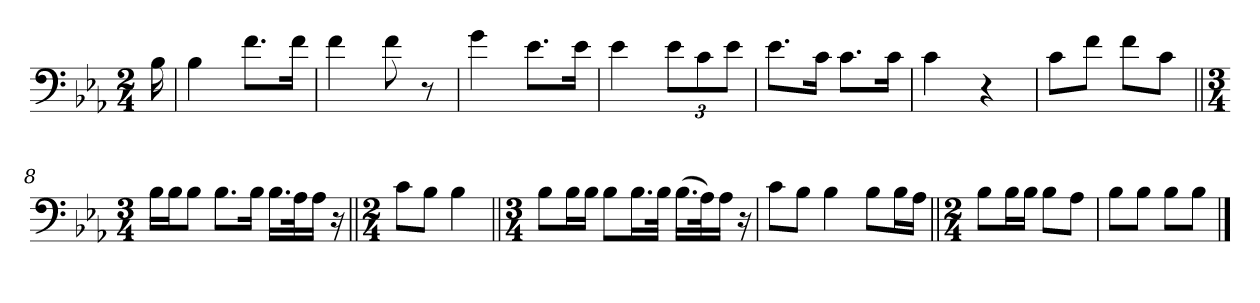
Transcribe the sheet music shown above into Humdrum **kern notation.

**kern
*part1
*staff1
*clefF4
*k[b-e-a-]
*M2/4
=
16B-\
=1
4B-\
8.f\L
16f\Jk
=2
4f\
8f\
8r
=3
4g\
8.e-\L
16e-\Jk
=4
4e-\
12e-\L
12c\
12e-\J
=5
8.e-\L
16c\Jk
8.c\L
16c\Jk
=6
4c\
4r
=7
8c\L
8f\J
8f\L
8c\J
=8||
*M3/4
16B-\LL
16B-\J
8B-\J
8.B-\L
16B-\Jk
16.B-\LL
32A-\K
16A-\JJ
16r
=9||
*M2/4
8c\L
8B-\J
4B-\
=10||
*M3/4
8B-\L
16B-\L
16B-\JJ
8B-\L
16.B-\L
32B-\JJk
(16.B-\LL
32A-\K)
16A-\JJ
16r
=11
8c\L
8B-\J
4B-\
8B-\L
16B-\L
16A-\JJ
=12||
*M2/4
8B-\L
16B-\L
16B-\JJ
8B-\L
8A-\J
=13
8B-\L
8B-\J
8B-\L
8B-\J
==
*-
